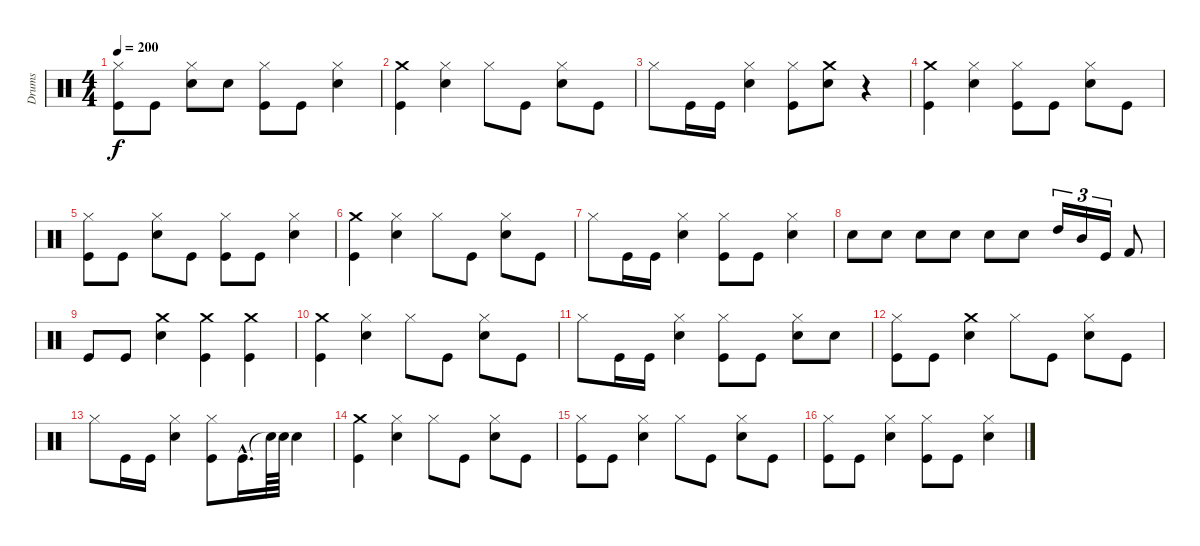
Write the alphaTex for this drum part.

\track ("Drums" "Drums") {instrument percussion}
\staff {score}
\articulation defaults
\ts (4 4)
\tempo 200
\clef neutral
\ks c
("Kick (hit)" "Hi-Hat (closed)").8{dy f} "Kick (hit)".8 ("Snare (hit) 2" "Hi-Hat (closed)").8 "Snare (hit) 2".8 ("Kick (hit)" "Hi-Hat (closed)").8 "Kick (hit)".8 ("Snare (hit) 2" "Hi-Hat (closed)").4 |
("Kick (hit)" "Crash medium (hit)").4 ("Hi-Hat (closed)" "Snare (hit) 2").4 "Hi-Hat (closed)".8 "Kick (hit)".8 ("Snare (hit) 2" "Hi-Hat (closed)").8 "Kick (hit)".8 |
"Hi-Hat (closed)".8 "Kick (hit)".16 "Kick (hit)".16 ("Snare (hit) 2" "Hi-Hat (closed)").4 ("Kick (hit)" "Hi-Hat (closed)").8 ("Crash medium (hit)" "Snare (hit) 2").8 r.4 |
("Kick (hit)" "Crash medium (hit)").4 ("Hi-Hat (closed)" "Snare (hit) 2").4 ("Kick (hit)" "Hi-Hat (closed)").8 "Kick (hit)".8 ("Snare (hit) 2" "Hi-Hat (closed)").8 "Kick (hit)".8 |
("Hi-Hat (closed)" "Kick (hit)").8 "Kick (hit)".8 ("Snare (hit) 2" "Hi-Hat (closed)").8 "Kick (hit)".8 ("Hi-Hat (closed)" "Kick (hit)").8 "Kick (hit)".8 ("Snare (hit) 2" "Hi-Hat (closed)").4 |
("Kick (hit)" "Crash medium (hit)").4 ("Hi-Hat (closed)" "Snare (hit) 2").4 "Hi-Hat (closed)".8 "Kick (hit)".8 ("Snare (hit) 2" "Hi-Hat (closed)").8 "Kick (hit)".8 |
"Hi-Hat (closed)".8 "Kick (hit)".16 "Kick (hit)".16 ("Snare (hit) 2" "Hi-Hat (closed)").4 ("Kick (hit)" "Hi-Hat (closed)").8 "Kick (hit)".8 ("Snare (hit) 2" "Hi-Hat (closed)").4 |
"Snare (hit) 2".8 "Snare (hit) 2".8 "Snare (hit) 2".8 "Snare (hit) 2".8 "Snare (hit) 2".8 "Snare (hit) 2".8 "High Tom (hit)".16{tu (3 2)} "Mid Tom (hit)".16{tu (3 2)} "Kick (hit)".16{tu (3 2)} "Kick (hit) 2".8 |
"Kick (hit)".8 "Kick (hit)".8 ("Crash medium (hit)" "Snare (hit) 2").4 ("Crash medium (hit)" "Kick (hit)").4 ("Crash medium (hit)" "Kick (hit)").4 |
("Kick (hit)" "Crash medium (hit)").4 ("Hi-Hat (closed)" "Snare (hit) 2").4 "Hi-Hat (closed)".8 "Kick (hit)".8 ("Snare (hit) 2" "Hi-Hat (closed)").8 "Kick (hit)".8 |
"Hi-Hat (closed)".8 "Kick (hit)".16 "Kick (hit)".16 ("Snare (hit) 2" "Hi-Hat (closed)").4 ("Hi-Hat (closed)" "Kick (hit)").8 "Kick (hit)".8 ("Snare (hit) 2" "Hi-Hat (closed)").8 "Snare (hit) 2".8 |
("Hi-Hat (closed)" "Kick (hit)").8 "Kick (hit)".8 ("Crash medium (hit)" "Snare (hit) 2").4 "Hi-Hat (closed)".8 "Kick (hit)".8 ("Snare (hit) 2" "Hi-Hat (closed)").8 "Kick (hit)".8 |
"Hi-Hat (closed)".8 "Kick (hit)".16 "Kick (hit)".16 ("Snare (hit) 2" "Hi-Hat (closed)").4 ("Hi-Hat (closed)" "Kick (hit)").8 "Kick (hit)"{hac}.16{d} "Snare (hit)"{t}.64 "Snare (hit) 2".64 "Snare (hit) 2".4 |
("Kick (hit)" "Crash medium (hit)").4 ("Hi-Hat (closed)" "Snare (hit) 2").4 "Hi-Hat (closed)".8 "Kick (hit)".8 ("Snare (hit) 2" "Hi-Hat (closed)").8 "Kick (hit)".8 |
("Kick (hit)" "Hi-Hat (closed)").8 "Kick (hit)".8 ("Snare (hit) 2" "Hi-Hat (closed)").4 "Hi-Hat (closed)".8 "Kick (hit)".8 ("Snare (hit) 2" "Hi-Hat (closed)").8 "Kick (hit)".8 |
("Kick (hit)" "Hi-Hat (closed)").8 "Kick (hit)".8 ("Snare (hit) 2" "Hi-Hat (closed)").4 ("Kick (hit)" "Hi-Hat (closed)").8 "Kick (hit)".8 ("Snare (hit) 2" "Hi-Hat (closed)").4
